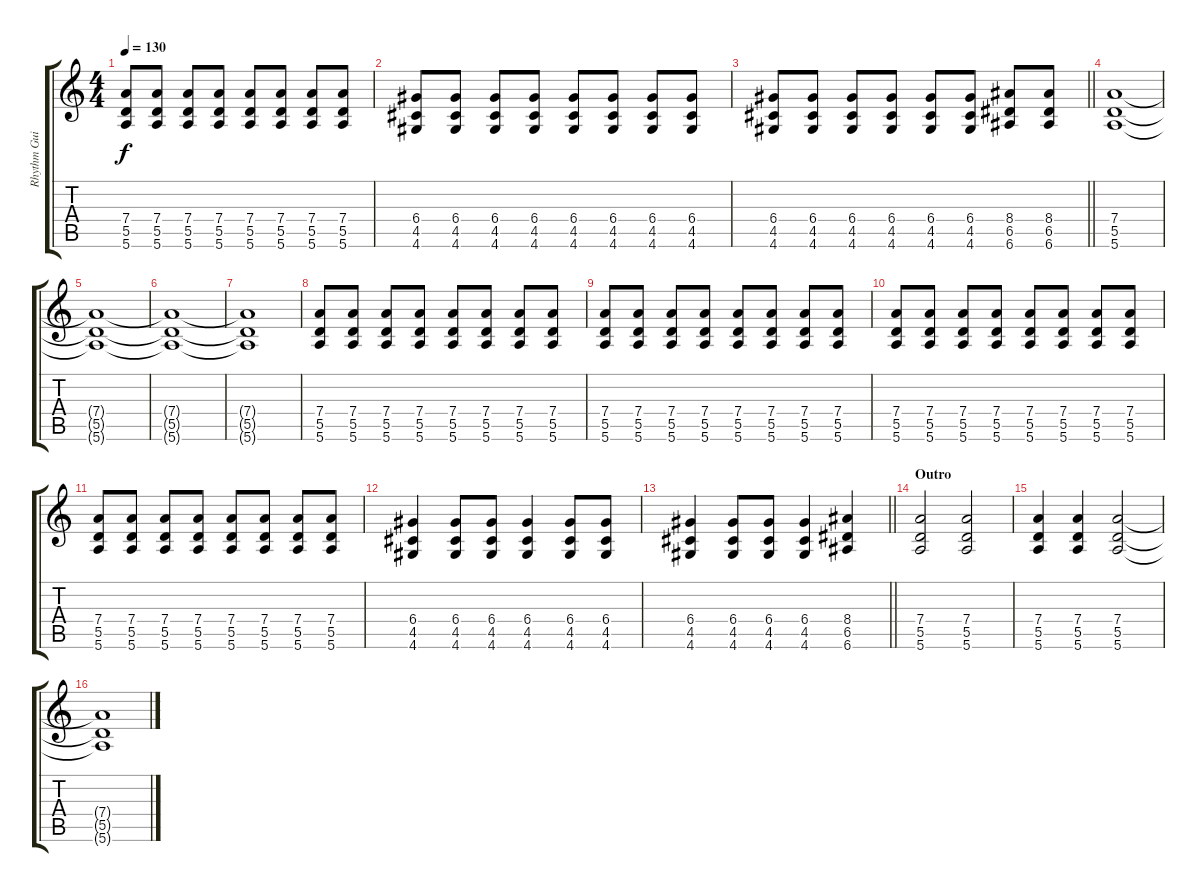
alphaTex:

\track ("Rhythm Guitar" "Rhythm Gui") {instrument distortionguitar}
\staff {score tabs}
\tuning (E4 B3 G3 D3 A2 E2) {hide}
\ts (4 4)
\tempo 130
\clef g2
\ks c
(7.4 5.5 5.6).8{dy f} (7.4 5.5 5.6).8 (7.4 5.5 5.6).8 (7.4 5.5 5.6).8 (7.4 5.5 5.6).8 (7.4 5.5 5.6).8 (7.4 5.5 5.6).8 (7.4 5.5 5.6).8 |
(6.4 4.5 4.6).8 (6.4 4.5 4.6).8 (6.4 4.5 4.6).8 (6.4 4.5 4.6).8 (6.4 4.5 4.6).8 (6.4 4.5 4.6).8 (6.4 4.5 4.6).8 (6.4 4.5 4.6).8 |
\barLineRight lightlight
(6.4 4.5 4.6).8 (6.4 4.5 4.6).8 (6.4 4.5 4.6).8 (6.4 4.5 4.6).8 (6.4 4.5 4.6).8 (6.4 4.5 4.6).8 (8.4 6.5 6.6).8 (8.4 6.5 6.6).8 |
(7.4 5.5 5.6).1{volume 0} |
(7.4{t} 5.5{t} 5.6{t}).1 |
(7.4{t} 5.5{t} 5.6{t}).1 |
(7.4{t} 5.5{t} 5.6{t}).1 |
(7.4 5.5 5.6).8{volume 10} (7.4 5.5 5.6).8 (7.4 5.5 5.6).8 (7.4 5.5 5.6).8 (7.4 5.5 5.6).8 (7.4 5.5 5.6).8 (7.4 5.5 5.6).8 (7.4 5.5 5.6).8 |
(7.4 5.5 5.6).8 (7.4 5.5 5.6).8 (7.4 5.5 5.6).8 (7.4 5.5 5.6).8 (7.4 5.5 5.6).8 (7.4 5.5 5.6).8 (7.4 5.5 5.6).8 (7.4 5.5 5.6).8 |
(7.4 5.5 5.6).8 (7.4 5.5 5.6).8 (7.4 5.5 5.6).8 (7.4 5.5 5.6).8 (7.4 5.5 5.6).8 (7.4 5.5 5.6).8 (7.4 5.5 5.6).8 (7.4 5.5 5.6).8 |
(7.4 5.5 5.6).8 (7.4 5.5 5.6).8 (7.4 5.5 5.6).8 (7.4 5.5 5.6).8 (7.4 5.5 5.6).8 (7.4 5.5 5.6).8 (7.4 5.5 5.6).8 (7.4 5.5 5.6).8 |
(6.4 4.5 4.6).4 (6.4 4.5 4.6).8 (6.4 4.5 4.6).8 (6.4 4.5 4.6).4 (6.4 4.5 4.6).8 (6.4 4.5 4.6).8 |
\barLineRight lightlight
(6.4 4.5 4.6).4 (6.4 4.5 4.6).8 (6.4 4.5 4.6).8 (6.4 4.5 4.6).4 (8.4 6.5 6.6).4 |
\section ("" "Outro")
(7.4 5.5 5.6).2 (7.4 5.5 5.6).2 |
(7.4 5.5 5.6).4 (7.4 5.5 5.6).4 (7.4 5.5 5.6).2 |
(7.4{t} 5.5{t} 5.6{t}).1
